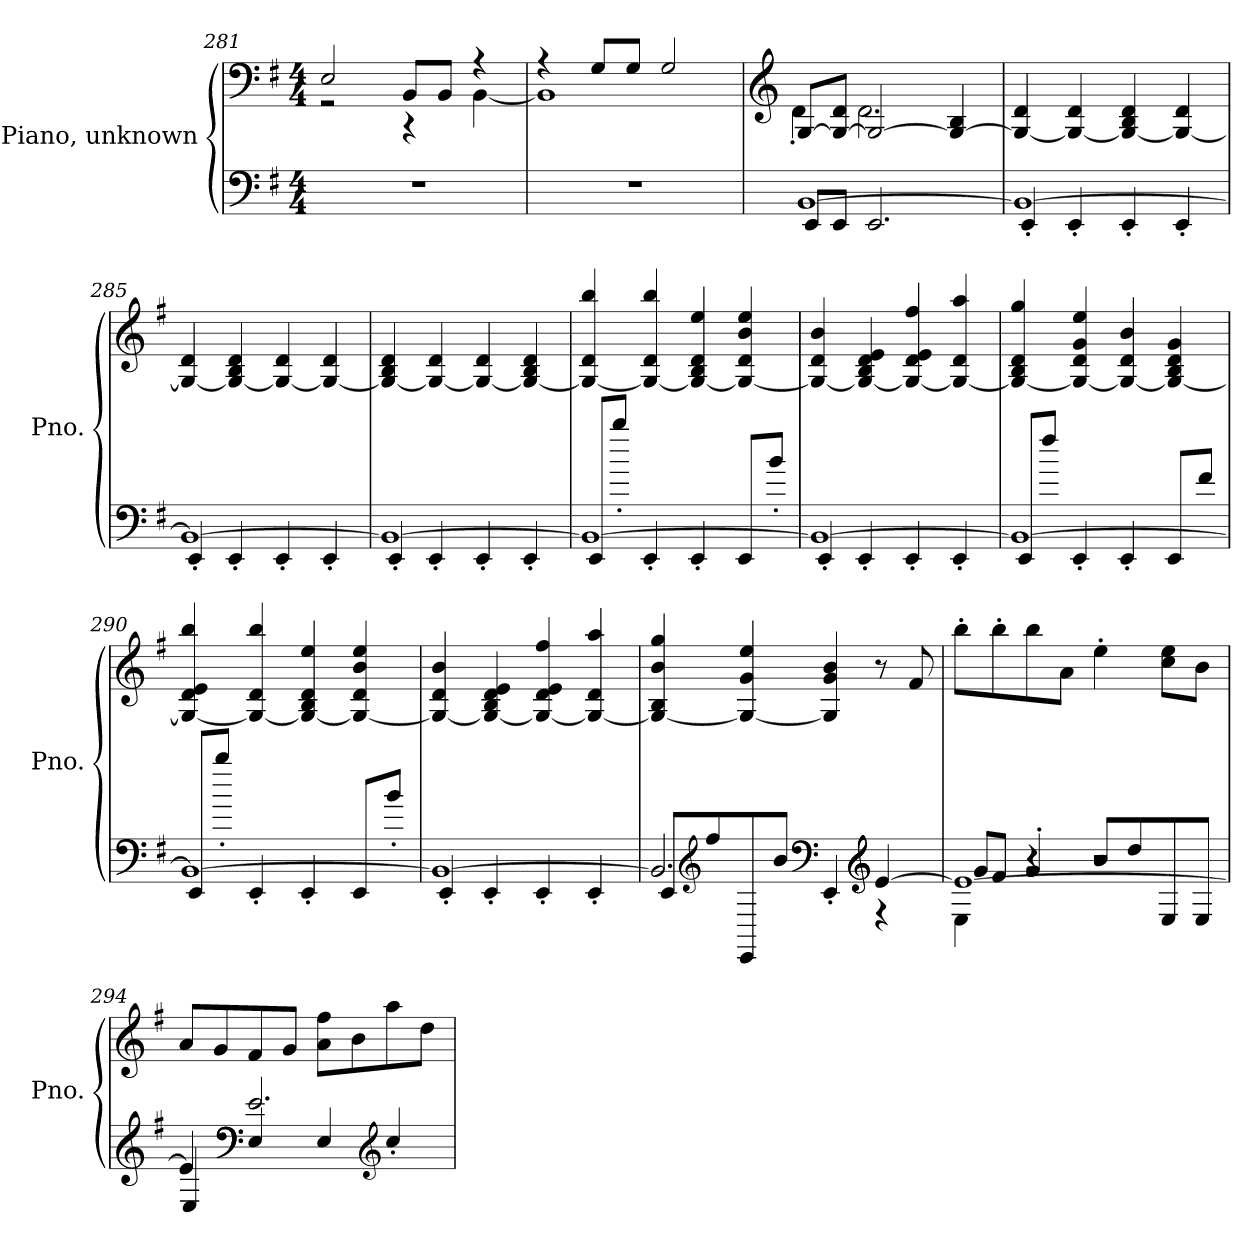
**kern	**kern
*part1	*part1
*staff2	*staff1
*I"Piano, unknown	*
*I'Pno.	*
!!LO:LB:g=z
*clefF4	*clefF4
*k[f#]	*k[f#]
*M4/4	*M4/4
=281	=281
*	*^
1r	2E/	2r
.	8BB/L	4r
.	8BB/J	.
.	4r	[4BB\
=282	=282	=282
1r	4r	1BB]
.	8G/L	.
.	8G/J	.
.	2G/	.
=283	=283	=283
*	*clefG2	*
*^	*	*
[1BB	8EE/L	[8G/L	4d'\
.	8EE/J	8G/_ 8d/J	.
.	2.EE/	2G/_	2.d\
.	.	4G/_ 4B/	.
*	*	*v	*v
=284	=284	=284
1BB_	4EE'/	4G/_ 4d/
.	4EE'/	4G/_ 4d/
.	4EE'/	4G/_ 4B/ 4d/
.	4EE'/	4G/_ 4d/
=285	=285	=285
1BB_	4EE'/	4G/_ 4d/
.	4EE'/	4G/_ 4B/ 4d/
.	4EE'/	4G/_ 4d/
.	4EE'/	4G/_ 4d/
=286	=286	=286
1BB_	4EE'/	4G/_ 4B/ 4d/
.	4EE'/	4G/_ 4d/
.	4EE'/	4G/_ 4d/
.	4EE'/	4G/_ 4B/ 4d/
!!LO:LB:g=z
=287	=287	=287
1BB_	8EE/L	4G/_ 4d/ 4bb/
.	8bb'/J	.
.	4EE'/	4G/_ 4d/ 4bb/
.	4EE'/	4G/_ 4B/ 4d/ 4ee/
.	8EE/L	4G/_ 4d/ 4b/ 4ee/
.	8b'/J	.
=288	=288	=288
1BB_	4EE'/	4G/_ 4d/ 4b/
.	4EE'/	4G/_ 4B/ 4d/ 4e/
.	4EE'/	4G/_ 4d/ 4e/ 4ff#/
.	4EE'/	4G/_ 4d/ 4aa/
=289	=289	=289
1BB_	8EE/L	4G/_ 4B/ 4d/ 4gg/
.	8ff#/J	.
.	4EE'/	4G/_ 4d/ 4g/ 4ee/
.	4EE'/	4G/_ 4d/ 4b/
.	8EE/L	4G/_ 4B/ 4d/ 4g/
.	8f#/J	.
=290	=290	=290
1BB_	8EE/L	4G/_ 4d/ 4e/ 4bb/
.	8bb'/J	.
.	4EE'/	4G/_ 4d/ 4bb/
.	4EE'/	4G/_ 4B/ 4d/ 4ee/
.	8EE/L	4G/_ 4d/ 4b/ 4ee/
.	8b'/J	.
=291	=291	=291
1BB_	4EE'/	4G/_ 4d/ 4b/
.	4EE'/	4G/_ 4B/ 4d/ 4e/
.	4EE'/	4G/_ 4d/ 4e/ 4ff#/
.	4EE'/	4G/_ 4d/ 4aa/
!!LO:LB:g=z
=292	=292	=292
2.BB/]	8EE/L	4G/_ 4B/ 4b/ 4gg/
*clefG2	*	*
.	8ff#/	.
.	8EE/	4G/_ 4g/ 4ee/
.	8b/J	.
*clefF4	*	*
.	4EE'/	4G/] 4g/ 4b/
*clefG2	*	*
[4e/	4r	8r
.	.	8f#/
=293	=293	=293
*	*^	*
1e_	4E\	8g/L	8bb'\L
.	.	8f#/J	8bb'\
.	4r	4g'/	8bb\
.	.	.	8a\J
.	2r	8b/L	4ee'\
.	.	8dd/	.
.	.	8E/	8cc\ 8ee\L
.	.	8E/J	8b\J
*	*v	*v	*
=294	=294	=294
4e/]	4E/	8a/L
.	.	8g/
*clefF4	*	*
2.e/	4E/	8f#/
.	.	8g/J
.	4E/	8a\ 8ff#\L
.	.	8b\
*clefG2	*	*
.	4cc'/	8aa\
.	.	8dd\J
*v	*v	*
=	=
*-	*-
